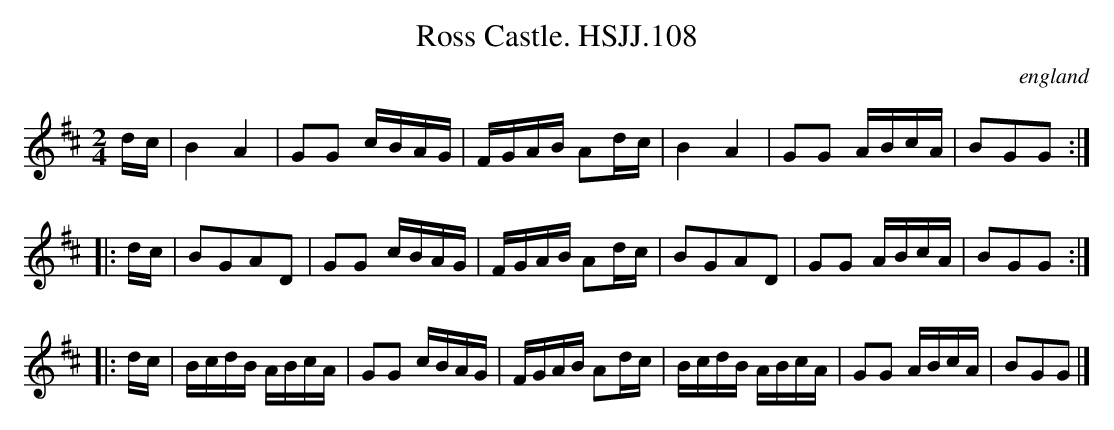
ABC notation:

X:1
T:Ross Castle. HSJJ.108
O:england
M:2/4
L:1/16
K:D
dc|""B4A4|G2G2 cBAG|FGAB A2dc|B4A4|G2G2 ABcA|B2G2G2:|
|:dc|B2G2A2D2|G2G2 cBAG|FGAB A2dc|B2G2A2D2|G2G2 ABcA|B2G2G2:|
|:dc|BcdB ABcA|G2G2 cBAG|FGAB A2dc|BcdB ABcA|G2G2 ABcA|B2G2G2|]
